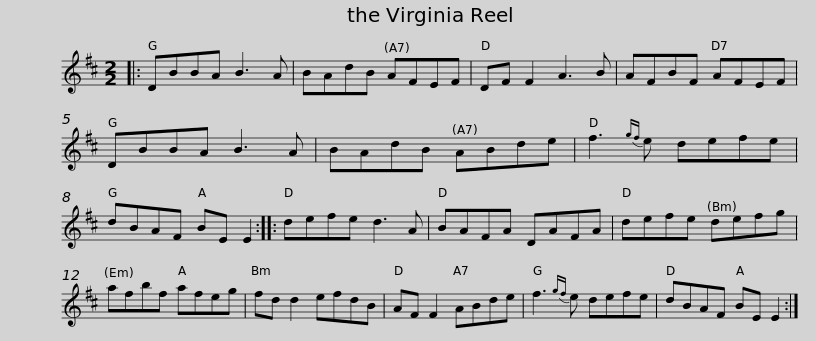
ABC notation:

X:1
L:1/8
M:2/2
I:linebreak $
K:D
V:1 treble
V:1
|: DBBA B3 A | BAdB AFEF | DF F2 A3 B | AFBF AFEF | DBBA B3 A | %5
 BAdB ABde |$ f3{gf} e defe | dBAF BE E2 :: defe d3 A | BAFA DAFA | %10
 defe defg |$ afbf afeg | fd d2 efdB | AF F2 ABde | f3{gf} e defe | %15
 dBAF BE E2 :| %16
